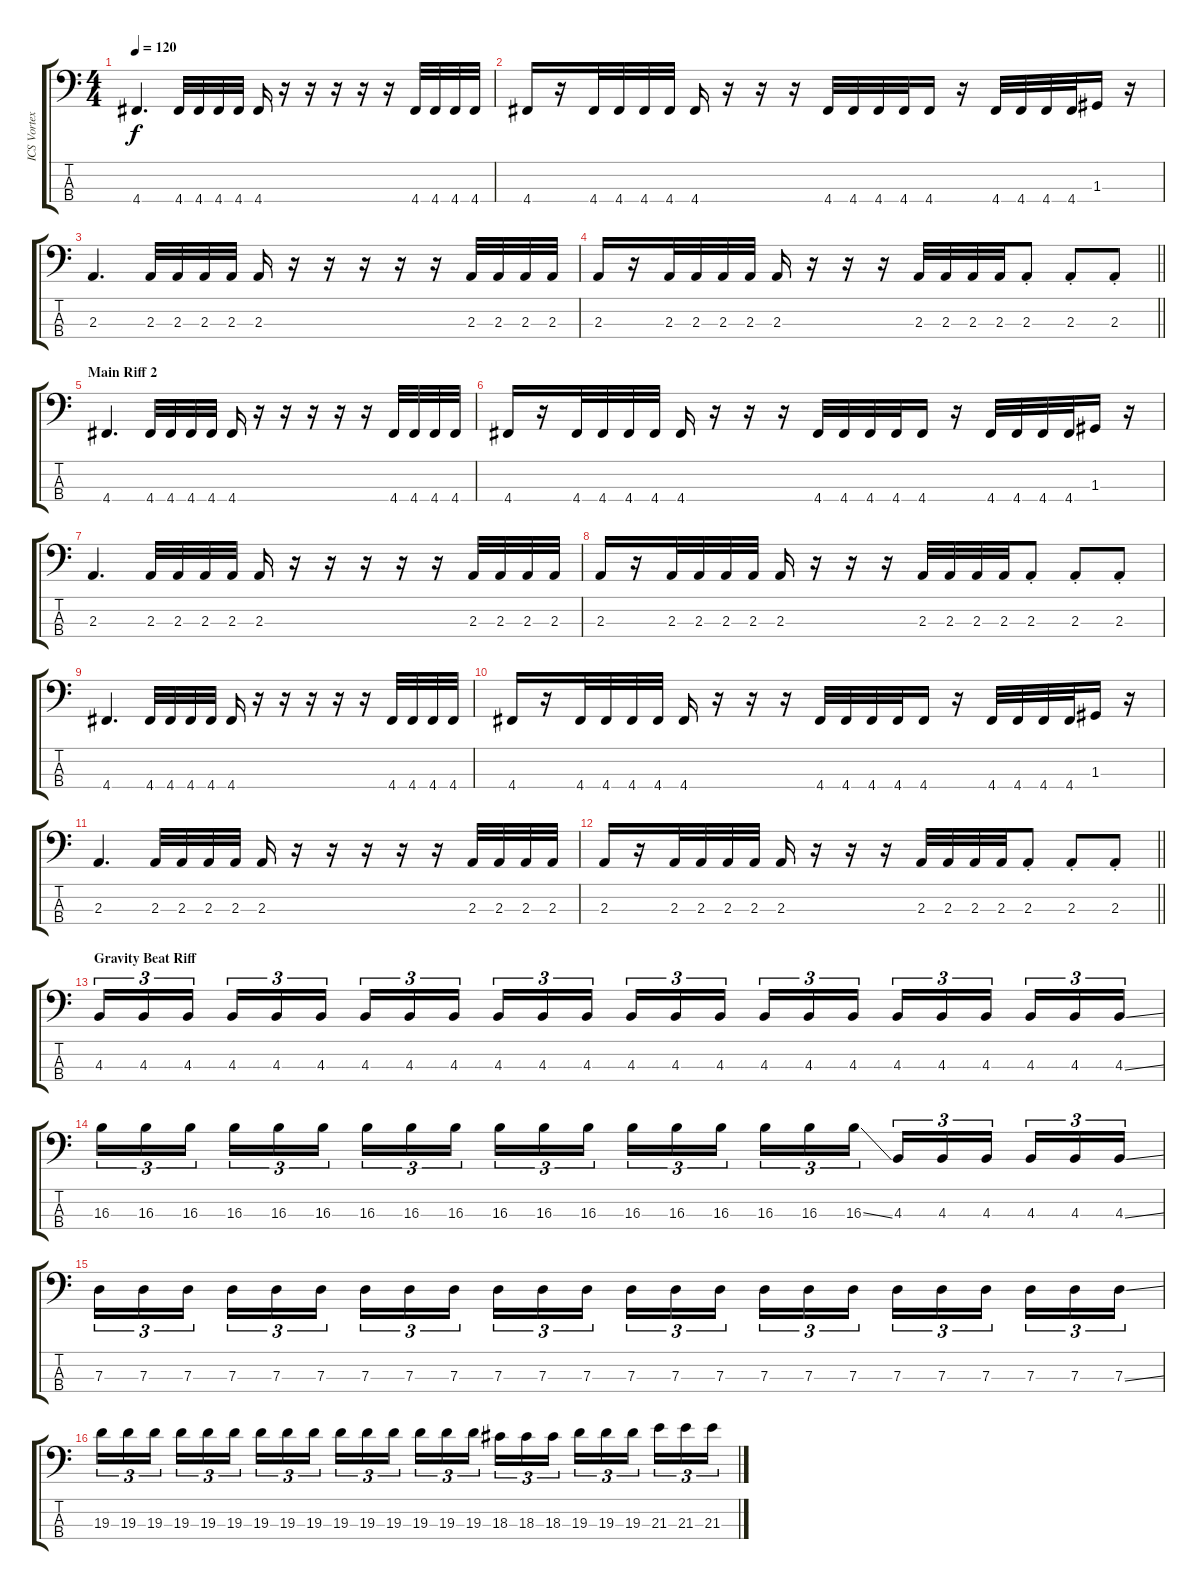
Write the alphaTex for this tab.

\track ("ICS Vortex - Bass" "ICS Vortex") {instrument electricbassfinger}
\staff {score tabs}
\tuning (F2 C2 G1 D1) {hide}
\ts (4 4)
\tempo 120
\clef f4
\ks c
4.4.4{d dy f} 4.4.32 4.4.32 4.4.32 4.4.32 4.4.16 r.16 r.16 r.16 r.16 r.16 4.4.32 4.4.32 4.4.32 4.4.32 |
4.4.16 r.16 4.4.32 4.4.32 4.4.32 4.4.32 4.4.16 r.16 r.16 r.16 4.4.32 4.4.32 4.4.32 4.4.32 4.4.16 r.16 4.4.32 4.4.32 4.4.32 4.4.32 1.3.16 r.16 |
2.3.4{d} 2.3.32 2.3.32 2.3.32 2.3.32 2.3.16 r.16 r.16 r.16 r.16 r.16 2.3.32 2.3.32 2.3.32 2.3.32 |
\barLineRight lightlight
2.3.16 r.16 2.3.32 2.3.32 2.3.32 2.3.32 2.3.16 r.16 r.16 r.16 2.3.32 2.3.32 2.3.32 2.3.32 2.3{st}.8 2.3{st}.8 2.3{st}.8 |
\section ("" "Main Riff 2")
4.4.4{d} 4.4.32 4.4.32 4.4.32 4.4.32 4.4.16 r.16 r.16 r.16 r.16 r.16 4.4.32 4.4.32 4.4.32 4.4.32 |
4.4.16 r.16 4.4.32 4.4.32 4.4.32 4.4.32 4.4.16 r.16 r.16 r.16 4.4.32 4.4.32 4.4.32 4.4.32 4.4.16 r.16 4.4.32 4.4.32 4.4.32 4.4.32 1.3.16 r.16 |
2.3.4{d} 2.3.32 2.3.32 2.3.32 2.3.32 2.3.16 r.16 r.16 r.16 r.16 r.16 2.3.32 2.3.32 2.3.32 2.3.32 |
2.3.16 r.16 2.3.32 2.3.32 2.3.32 2.3.32 2.3.16 r.16 r.16 r.16 2.3.32 2.3.32 2.3.32 2.3.32 2.3{st}.8 2.3{st}.8 2.3{st}.8 |
4.4.4{d} 4.4.32 4.4.32 4.4.32 4.4.32 4.4.16 r.16 r.16 r.16 r.16 r.16 4.4.32 4.4.32 4.4.32 4.4.32 |
4.4.16 r.16 4.4.32 4.4.32 4.4.32 4.4.32 4.4.16 r.16 r.16 r.16 4.4.32 4.4.32 4.4.32 4.4.32 4.4.16 r.16 4.4.32 4.4.32 4.4.32 4.4.32 1.3.16 r.16 |
2.3.4{d} 2.3.32 2.3.32 2.3.32 2.3.32 2.3.16 r.16 r.16 r.16 r.16 r.16 2.3.32 2.3.32 2.3.32 2.3.32 |
\barLineRight lightlight
2.3.16 r.16 2.3.32 2.3.32 2.3.32 2.3.32 2.3.16 r.16 r.16 r.16 2.3.32 2.3.32 2.3.32 2.3.32 2.3{st}.8 2.3{st}.8 2.3{st}.8 |
\section ("" "Gravity Beat Riff")
4.3.16{tu (3 2)} 4.3.16{tu (3 2)} 4.3.16{tu (3 2) beam splitsecondary} 4.3.16{tu (3 2)} 4.3.16{tu (3 2)} 4.3.16{tu (3 2)} 4.3.16{tu (3 2)} 4.3.16{tu (3 2)} 4.3.16{tu (3 2) beam splitsecondary} 4.3.16{tu (3 2)} 4.3.16{tu (3 2)} 4.3.16{tu (3 2)} 4.3.16{tu (3 2)} 4.3.16{tu (3 2)} 4.3.16{tu (3 2) beam splitsecondary} 4.3.16{tu (3 2)} 4.3.16{tu (3 2)} 4.3.16{tu (3 2)} 4.3.16{tu (3 2)} 4.3.16{tu (3 2)} 4.3.16{tu (3 2) beam splitsecondary} 4.3.16{tu (3 2)} 4.3.16{tu (3 2)} 4.3{ss}.16{tu (3 2)} |
16.3.16{tu (3 2)} 16.3.16{tu (3 2)} 16.3.16{tu (3 2) beam splitsecondary} 16.3.16{tu (3 2)} 16.3.16{tu (3 2)} 16.3.16{tu (3 2)} 16.3.16{tu (3 2)} 16.3.16{tu (3 2)} 16.3.16{tu (3 2) beam splitsecondary} 16.3.16{tu (3 2)} 16.3.16{tu (3 2)} 16.3.16{tu (3 2)} 16.3.16{tu (3 2)} 16.3.16{tu (3 2)} 16.3.16{tu (3 2) beam splitsecondary} 16.3.16{tu (3 2)} 16.3.16{tu (3 2)} 16.3{ss}.16{tu (3 2)} 4.3.16{tu (3 2)} 4.3.16{tu (3 2)} 4.3.16{tu (3 2) beam splitsecondary} 4.3.16{tu (3 2)} 4.3.16{tu (3 2)} 4.3{ss}.16{tu (3 2)} |
7.3.16{tu (3 2)} 7.3.16{tu (3 2)} 7.3.16{tu (3 2) beam splitsecondary} 7.3.16{tu (3 2)} 7.3.16{tu (3 2)} 7.3.16{tu (3 2)} 7.3.16{tu (3 2)} 7.3.16{tu (3 2)} 7.3.16{tu (3 2) beam splitsecondary} 7.3.16{tu (3 2)} 7.3.16{tu (3 2)} 7.3.16{tu (3 2)} 7.3.16{tu (3 2)} 7.3.16{tu (3 2)} 7.3.16{tu (3 2) beam splitsecondary} 7.3.16{tu (3 2)} 7.3.16{tu (3 2)} 7.3.16{tu (3 2)} 7.3.16{tu (3 2)} 7.3.16{tu (3 2)} 7.3.16{tu (3 2) beam splitsecondary} 7.3.16{tu (3 2)} 7.3.16{tu (3 2)} 7.3{ss}.16{tu (3 2)} |
19.3.16{tu (3 2)} 19.3.16{tu (3 2)} 19.3.16{tu (3 2) beam splitsecondary} 19.3.16{tu (3 2)} 19.3.16{tu (3 2)} 19.3.16{tu (3 2)} 19.3.16{tu (3 2)} 19.3.16{tu (3 2)} 19.3.16{tu (3 2) beam splitsecondary} 19.3.16{tu (3 2)} 19.3.16{tu (3 2)} 19.3.16{tu (3 2)} 19.3.16{tu (3 2)} 19.3.16{tu (3 2)} 19.3.16{tu (3 2) beam splitsecondary} 18.3.16{tu (3 2)} 18.3.16{tu (3 2)} 18.3.16{tu (3 2)} 19.3.16{tu (3 2)} 19.3.16{tu (3 2)} 19.3.16{tu (3 2) beam splitsecondary} 21.3.16{tu (3 2)} 21.3.16{tu (3 2)} 21.3{ss}.16{tu (3 2)}
